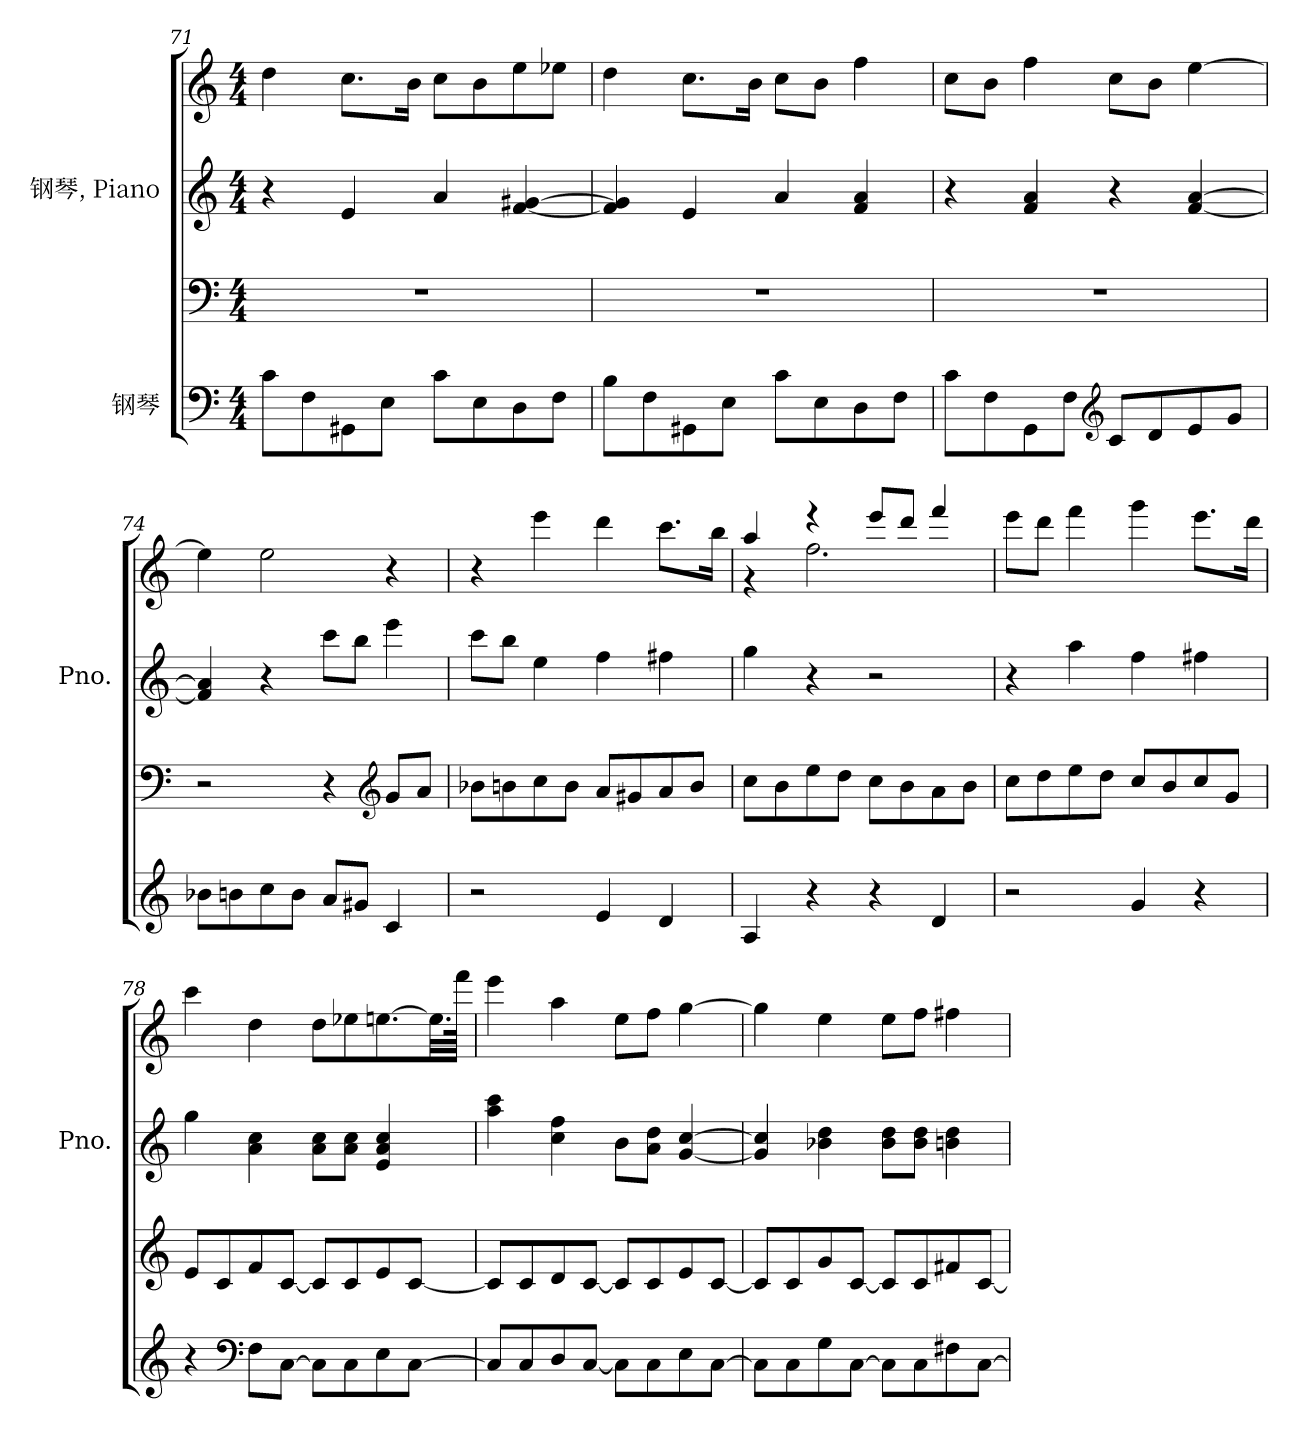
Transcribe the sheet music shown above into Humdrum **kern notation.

**kern	**kern	**kern	**kern
*part2	*part2	*part1	*part1
*staff4	*staff3	*staff2	*staff1
*I"钢琴	*	*I"钢琴, Piano	*
*	*	*I'Pno.	*
!!LO:LB:g=z
*clefF4	*clefF4	*clefG2	*clefG2
*k[]	*k[]	*k[]	*k[]
*M4/4	*M4/4	*M4/4	*M4/4
=71	=71	=71	=71
8c\L	1r	4r	4dd\
8F\	.	.	.
8GG#X\	.	4e/	8.cc\L
8E\J	.	.	.
.	.	.	16b\Jk
8c\L	.	4a/	8cc\L
8E\	.	.	8b\
8D\	.	[4f/ [4g#X/	8ee\
8F\J	.	.	8ee-X\J
=72	=72	=72	=72
8B\L	1r	4f/] 4g#/]	4dd\
8F\	.	.	.
8GG#X\	.	4e/	8.cc\L
8E\J	.	.	.
.	.	.	16b\Jk
8c\L	.	4a/	8cc\L
8E\	.	.	8b\J
8D\	.	4f/ 4a/	4ff\
8F\J	.	.	.
=73	=73	=73	=73
8c\L	1r	4r	8cc\L
8F\	.	.	8b\J
8GG\	.	4f/ 4a/	4ff\
8F\J	.	.	.
*clefG2	*	*	*
8c/L	.	4r	8cc\L
8d/	.	.	8b\J
8e/	.	[4f/ [4a/	[4ee\
8g/J	.	.	.
=74	=74	=74	=74
8b-X\L	2r	4f/] 4a/]	4ee\]
8bn\	.	.	.
8cc\	.	4r	2ee\
8b\J	.	.	.
8a/L	4r	8ccc\L	.
8g#X/J	.	8bb\J	.
*	*clefG2	*	*
4c/	8g/L	4eee\	4r
.	8a/J	.	.
!!LO:PB:g=z
=75	=75	=75	=75
2r	8b-X\L	8ccc\L	4r
.	8bn\	8bb\J	.
.	8cc\	4ee\	4eee\
.	8b\J	.	.
4e/	8a/L	4ff\	4ddd\
.	8g#X/	.	.
4d/	8a/	4ff#X\	8.ccc\L
.	8b/J	.	.
.	.	.	16bb\Jk
=76	=76	=76	=76
*	*	*	*^
4A/	8cc\L	4gg\	4aa/	4r
.	8b\	.	.	.
4r	8ee\	4r	4r	2.ff\
.	8dd\J	.	.	.
4r	8cc\L	2r	8eee/L	.
.	8b\	.	8ddd/J	.
4d/	8a\	.	4fff/	.
.	8b\J	.	.	.
*	*	*	*v	*v
=77	=77	=77	=77
2r	8cc\L	4r	8eee\L
.	8dd\	.	8ddd\J
.	8ee\	4aa\	4fff\
.	8dd\J	.	.
4g/	8cc/L	4ff\	4ggg\
.	8b/	.	.
4r	8cc/	4ff#X\	8.eee\L
.	8g/J	.	.
.	.	.	16ddd\Jk
=78	=78	=78	=78
4r	8e/L	4gg\	4ccc\
.	8c/	.	.
*clefF4	*	*	*
8F\L	8f/	4a\ 4cc\	4dd\
[8C\J	[8c/J	.	.
8C\L]	8c/L]	8a\ 8cc\L	8dd\L
8C\	8c/	8a\ 8cc\J	8ee-X\
8E\	8e/	4e/ 4a/ 4cc/	[8.een\
[8C\J	[8c/J	.	.
.	.	.	32.ee\LL]
.	.	.	64fff\JJJk
!!LO:LB:g=z
=79	=79	=79	=79
8C/L]	8c/L]	4aa\ 4ccc\	4eee\
8C/	8c/	.	.
8D/	8d/	4cc\ 4ff\	4aa\
[8C/J	[8c/J	.	.
8C\L]	8c/L]	8b\L	8ee\L
8C\	8c/	8a\ 8dd\J	8ff\J
8E\	8e/	[4g/ [4cc/	[4gg\
[8C\J	[8c/J	.	.
=80	=80	=80	=80
8C\L]	8c/L]	4g/] 4cc/]	4gg\]
8C\	8c/	.	.
8G\	8g/	4b-X\ 4dd\	4ee\
[8C\J	[8c/J	.	.
8C\L]	8c/L]	8b-\ 8dd\L	8ee\L
8C\	8c/	8b-\ 8dd\J	8ff\J
8F#X\	8f#X/	4bn\ 4dd\	4ff#X\
[8C\J	[8c/J	.	.
=	=	=	=
*-	*-	*-	*-
